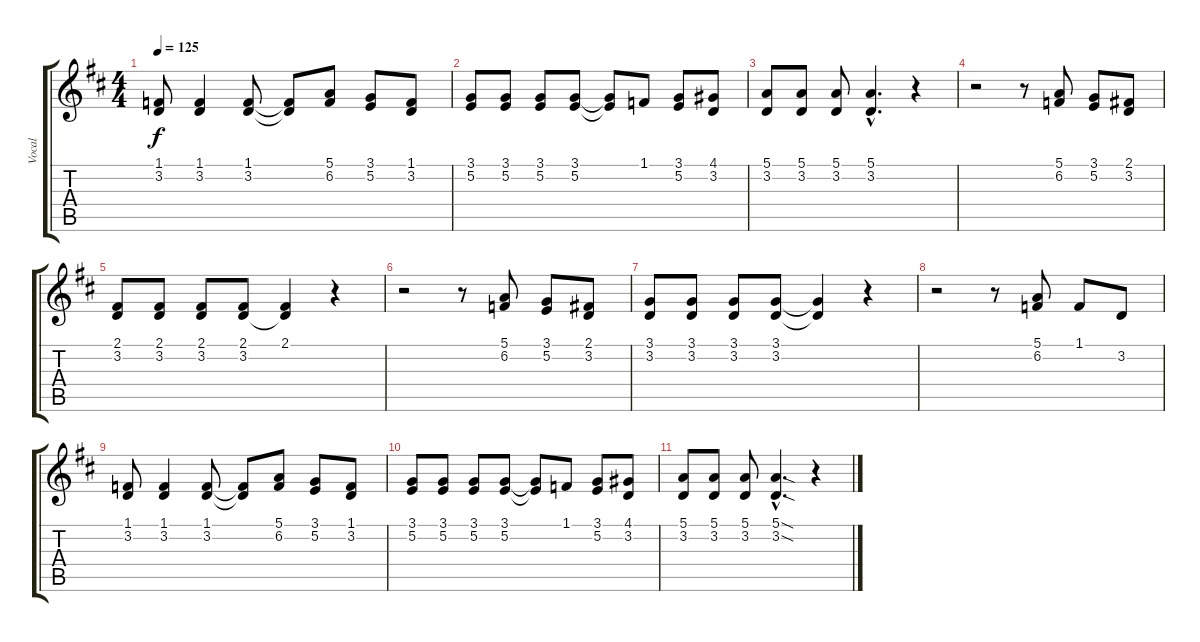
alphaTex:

\track ("Vocal" "Vocal") {instrument brasssection}
\staff {score tabs}
\tuning (E4 B3 G3 D3 A2 E2) {hide}
\ts (4 4)
\tempo 125
\clef g2
\ks d
(1.1 3.2).8{dy f} (1.1 3.2).4 (1.1 3.2).8 (1.1{t} 3.2{t}).8 (5.1 6.2).8 (3.1 5.2).8 (1.1 3.2).8 |
(3.1 5.2).8 (3.1 5.2).8 (3.1 5.2).8 (3.1 5.2).8 (3.1{t} 5.2{t}).8 1.1.8 (3.1 5.2).8 (4.1 3.2).8 |
(5.1 3.2).8 (5.1 3.2).8 (5.1 3.2).8 (5.1{hac} 3.2{hac}).4{d} r.4 |
r.2 r.8 (5.1 6.2).8 (3.1 5.2).8 (2.1 3.2).8 |
(2.1 3.2).8 (2.1 3.2).8 (2.1 3.2).8 (2.1 3.2).8 (2.1 3.2{t}).4 r.4 |
r.2 r.8 (5.1 6.2).8 (3.1 5.2).8 (2.1 3.2).8 |
(3.1 3.2).8 (3.1 3.2).8 (3.1 3.2).8 (3.1 3.2).8 (3.1{t} 3.2{t}).4 r.4 |
r.2 r.8 (5.1 6.2).8 1.1.8 3.2.8 |
(1.1 3.2).8 (1.1 3.2).4 (1.1 3.2).8 (1.1{t} 3.2{t}).8 (5.1 6.2).8 (3.1 5.2).8 (1.1 3.2).8 |
(3.1 5.2).8 (3.1 5.2).8 (3.1 5.2).8 (3.1 5.2).8 (3.1{t} 5.2{t}).8 1.1.8 (3.1 5.2).8 (4.1 3.2).8 |
(5.1 3.2).8 (5.1 3.2).8 (5.1 3.2).8 (5.1{sod hac} 3.2{sod hac}).4{d} r.4
